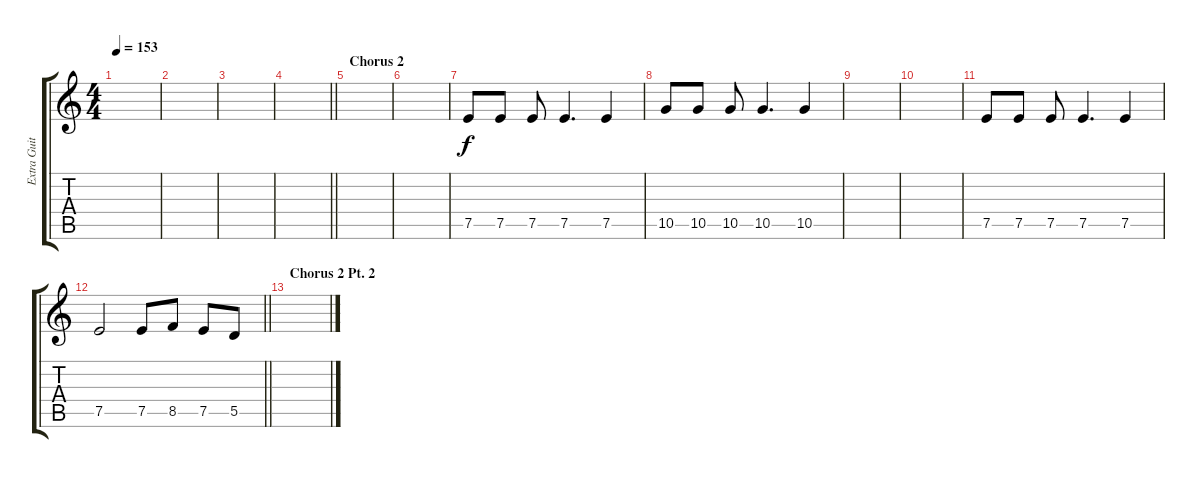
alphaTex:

\track ("Extra Guitar" "Extra Guit") {instrument distortionguitar}
\staff {score tabs}
\tuning (E4 B3 G3 D3 A2 D2) {hide}
\ts (4 4)
\tempo 153
\clef g2
\ks c
|
|
|
\barLineRight lightlight
|
\section ("" "Chorus 2")
|
|
7.5.8 7.5.8 7.5.8 7.5.4{d} 7.5.4 |
10.5.8 10.5.8 10.5.8 10.5.4{d} 10.5.4 |
|
|
7.5.8 7.5.8 7.5.8 7.5.4{d} 7.5.4 |
\barLineRight lightlight
7.5.2 7.5.8 8.5.8 7.5.8 5.5.8 |
\section ("" "Chorus 2 Pt. 2")
